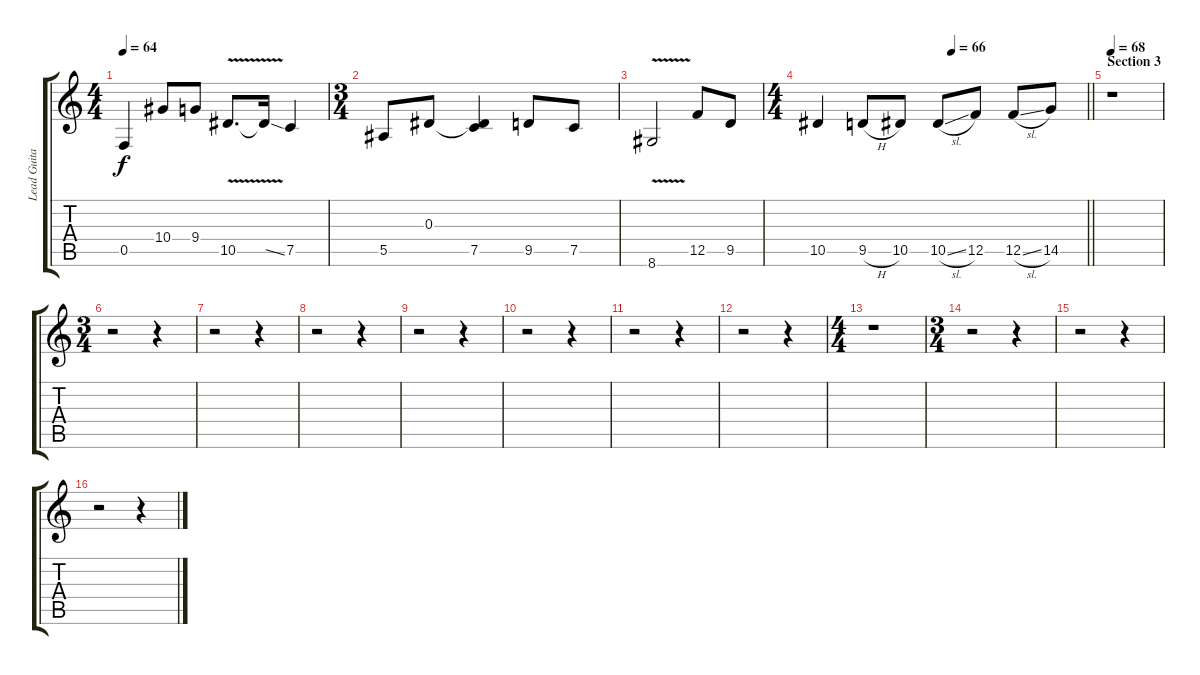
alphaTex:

\track ("Lead Guitar 2 (Distortion)" "Lead Guita") {instrument distortionguitar}
\staff {score tabs}
\tuning (C4 G3 Eb3 Bb2 F2 C2) {hide}
\ts (4 4)
\tempo 64
\clef g2
\ks c
0.5.4{dy f} 10.4.8 9.4.8 10.5{v}.8{d} 10.5{ss t}.16 7.5.4 |
\ts (3 4)
5.5.8 0.3.8 (0.3{t} 7.5).4 9.5.8 7.5.8 |
8.6{v}.2 12.5.8 9.5.8 |
\ts (4 4)
\tempo (66 0.5)
\barLineRight lightlight
10.5.4 9.5{h}.8 10.5.8 10.5{sl}.8 12.5.8 12.5{sl}.8 14.5.8 |
\section ("" "Section 3")
\tempo 68
r.1 |
\ts (3 4)
r.2 r.4 |
r.2 r.4 |
r.2 r.4 |
r.2 r.4 |
r.2 r.4 |
r.2 r.4 |
r.2 r.4 |
\ts (4 4)
r.1 |
\ts (3 4)
r.2 r.4 |
r.2 r.4 |
r.2 r.4
